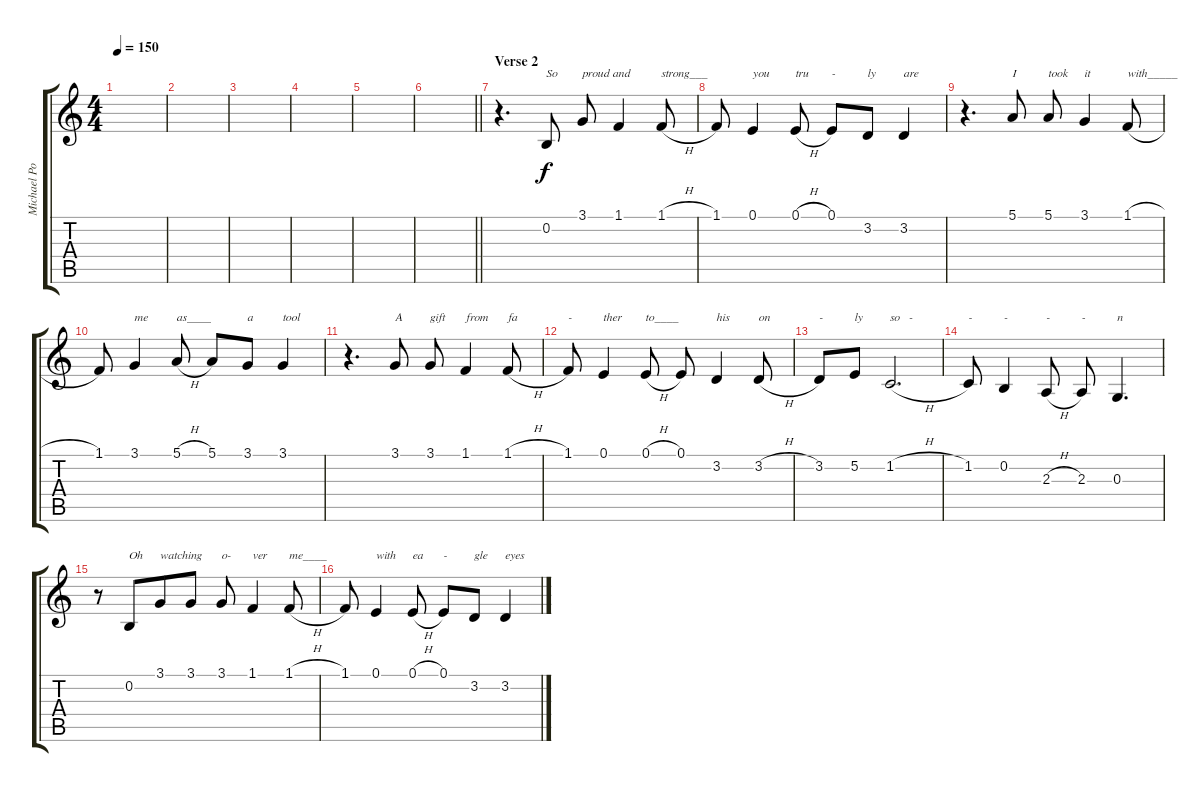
\track ("Michael Poulsen  Voice" "Michael Po") {instrument lead2sawtooth}
\staff {score tabs}
\tuning (E4 B3 G3 D3 A2 E2) {hide}
\ts (4 4)
\tempo 150
\clef g2
\ks c
|
|
|
|
|
\barLineRight lightlight
|
\section ("" "Verse 2")
r.4{d} 0.2.8{txt "So"} 3.1.8{txt "proud and"} 1.1.4 1.1{h}.8{txt "strong___"} |
1.1.8 0.1.4{txt "you"} 0.1{h}.8{txt "tru"} 0.1.8{txt "-"} 3.2.8{txt "ly"} 3.2.4{txt "are"} |
r.4{d} 5.1.8{txt "I"} 5.1.8{txt "took"} 3.1.4{txt "it"} 1.1{h}.8{txt "with_____"} |
1.1.8 3.1.4{txt "me"} 5.1{h}.8{txt "as____"} 5.1.8 3.1.8{txt "a"} 3.1.4{txt "tool"} |
r.4{d} 3.1.8{txt "A"} 3.1.8{txt "gift"} 1.1.4{txt "from"} 1.1{h}.8{txt "fa"} |
1.1.8{txt "-"} 0.1.4{txt "ther"} 0.1{h}.8{txt "to____"} 0.1.8 3.2.4{txt "his"} 3.2{h}.8{txt "on"} |
3.2.8{txt "-"} 5.2.8{txt "ly"} 1.2{h}.2{d txt "so   -"} |
1.2.8{txt "-"} 0.2.4{txt "-"} 2.3{h}.8{txt "-"} 2.3.8{txt "-"} 0.3.4{d txt "n"} |
r.8{beam merge} 0.2.8{txt "Oh" beam merge} 3.1.8{txt "watching" beam merge} 3.1.8 3.1.8{txt "o-"} 1.1.4{txt "ver"} 1.1{h}.8{txt "me____"} |
1.1.8 0.1.4{txt "with"} 0.1{h}.8{txt "ea"} 0.1.8{txt "-"} 3.2.8{txt "gle"} 3.2.4{txt "eyes"}
